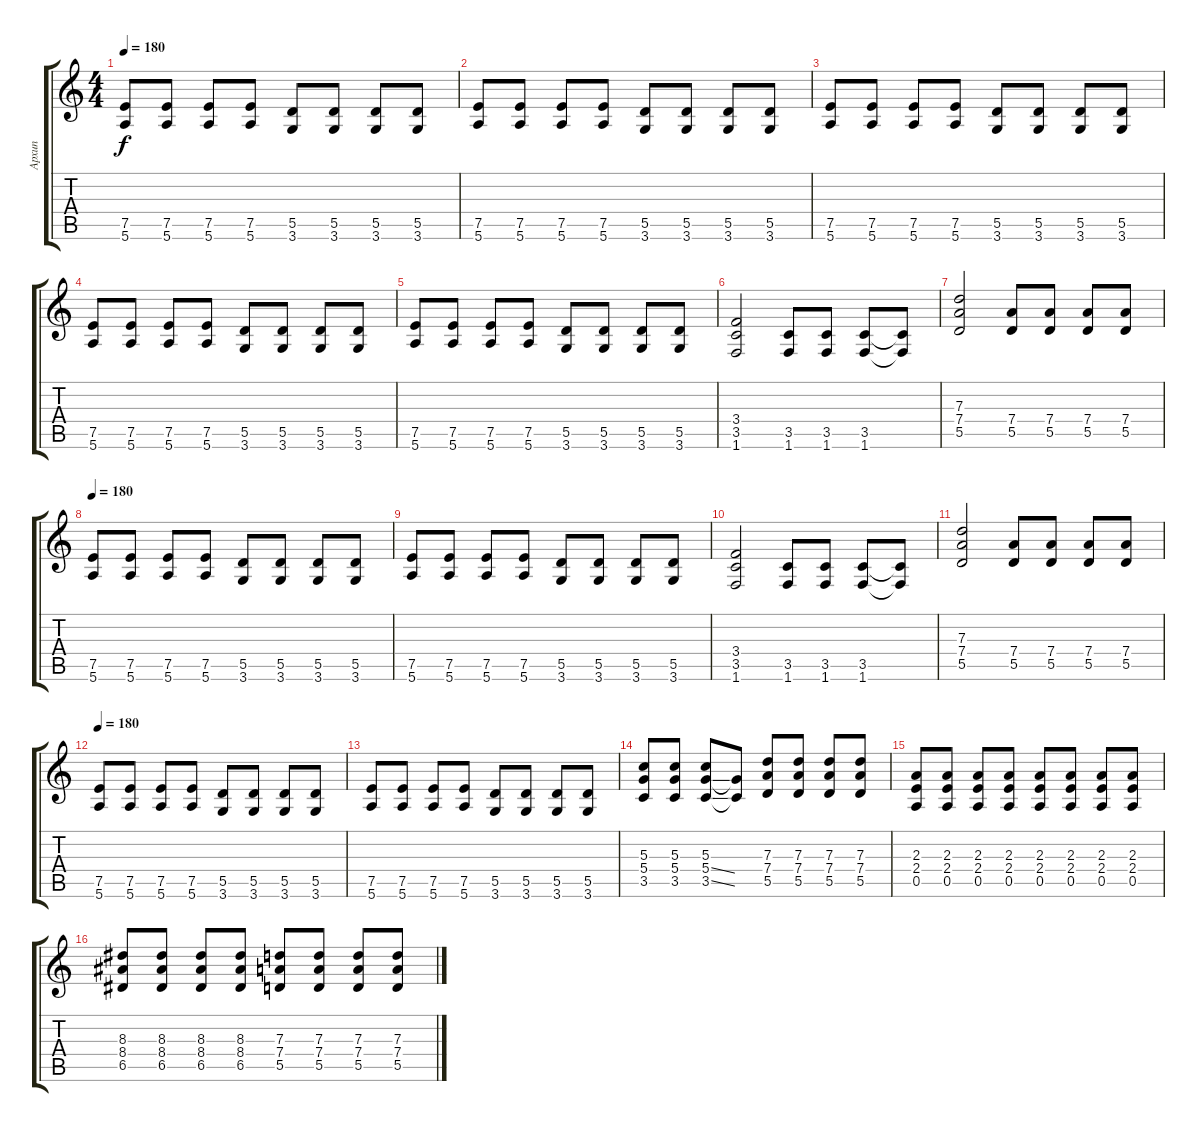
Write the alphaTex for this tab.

\track ("Архип" "Архип") {instrument distortionguitar}
\staff {score tabs}
\tuning (E4 B3 G3 D3 A2 E2) {hide}
\ts (4 4)
\tempo 180
\clef g2
\ks c
(7.5 5.6).8{dy f} (7.5 5.6).8 (7.5 5.6).8 (7.5 5.6).8 (5.5 3.6).8 (5.5 3.6).8 (5.5 3.6).8 (5.5 3.6).8 |
(7.5 5.6).8 (7.5 5.6).8 (7.5 5.6).8 (7.5 5.6).8 (5.5 3.6).8 (5.5 3.6).8 (5.5 3.6).8 (5.5 3.6).8 |
(7.5 5.6).8 (7.5 5.6).8 (7.5 5.6).8 (7.5 5.6).8 (5.5 3.6).8 (5.5 3.6).8 (5.5 3.6).8 (5.5 3.6).8 |
(7.5 5.6).8 (7.5 5.6).8 (7.5 5.6).8 (7.5 5.6).8 (5.5 3.6).8 (5.5 3.6).8 (5.5 3.6).8 (5.5 3.6).8 |
(7.5 5.6).8 (7.5 5.6).8 (7.5 5.6).8 (7.5 5.6).8 (5.5 3.6).8 (5.5 3.6).8 (5.5 3.6).8 (5.5 3.6).8 |
(3.4 3.5 1.6).2 (3.5 1.6).8 (3.5 1.6).8 (3.5 1.6).8 (3.5{t} 1.6{t}).8 |
(7.3 7.4 5.5).2 (7.4 5.5).8 (7.4 5.5).8 (7.4 5.5).8 (7.4 5.5).8 |
\tempo 180
(7.5 5.6).8 (7.5 5.6).8 (7.5 5.6).8 (7.5 5.6).8 (5.5 3.6).8 (5.5 3.6).8 (5.5 3.6).8 (5.5 3.6).8 |
(7.5 5.6).8 (7.5 5.6).8 (7.5 5.6).8 (7.5 5.6).8 (5.5 3.6).8 (5.5 3.6).8 (5.5 3.6).8 (5.5 3.6).8 |
(3.4 3.5 1.6).2 (3.5 1.6).8 (3.5 1.6).8 (3.5 1.6).8 (3.5{t} 1.6{t}).8 |
(7.3 7.4 5.5).2 (7.4 5.5).8 (7.4 5.5).8 (7.4 5.5).8 (7.4 5.5).8 |
\tempo 180
(7.5 5.6).8 (7.5 5.6).8 (7.5 5.6).8 (7.5 5.6).8 (5.5 3.6).8 (5.5 3.6).8 (5.5 3.6).8 (5.5 3.6).8 |
(7.5 5.6).8 (7.5 5.6).8 (7.5 5.6).8 (7.5 5.6).8 (5.5 3.6).8 (5.5 3.6).8 (5.5 3.6).8 (5.5 3.6).8 |
(5.3 5.4 3.5).8 (5.3 5.4 3.5).8 (5.3 5.4{ss} 3.5{ss}).8 (5.4{t} 3.5{t}).8 (7.3 7.4 5.5).8 (7.3 7.4 5.5).8 (7.3 7.4 5.5).8 (7.3 7.4 5.5).8 |
(2.3 2.4 0.5).8 (2.3 2.4 0.5).8 (2.3 2.4 0.5).8 (2.3 2.4 0.5).8 (2.3 2.4 0.5).8 (2.3 2.4 0.5).8 (2.3 2.4 0.5).8 (2.3 2.4 0.5).8 |
(8.3 8.4 6.5).8 (8.3 8.4 6.5).8 (8.3 8.4 6.5).8 (8.3 8.4 6.5).8 (7.3 7.4 5.5).8 (7.3 7.4 5.5).8 (7.3 7.4 5.5).8 (7.3 7.4 5.5).8
